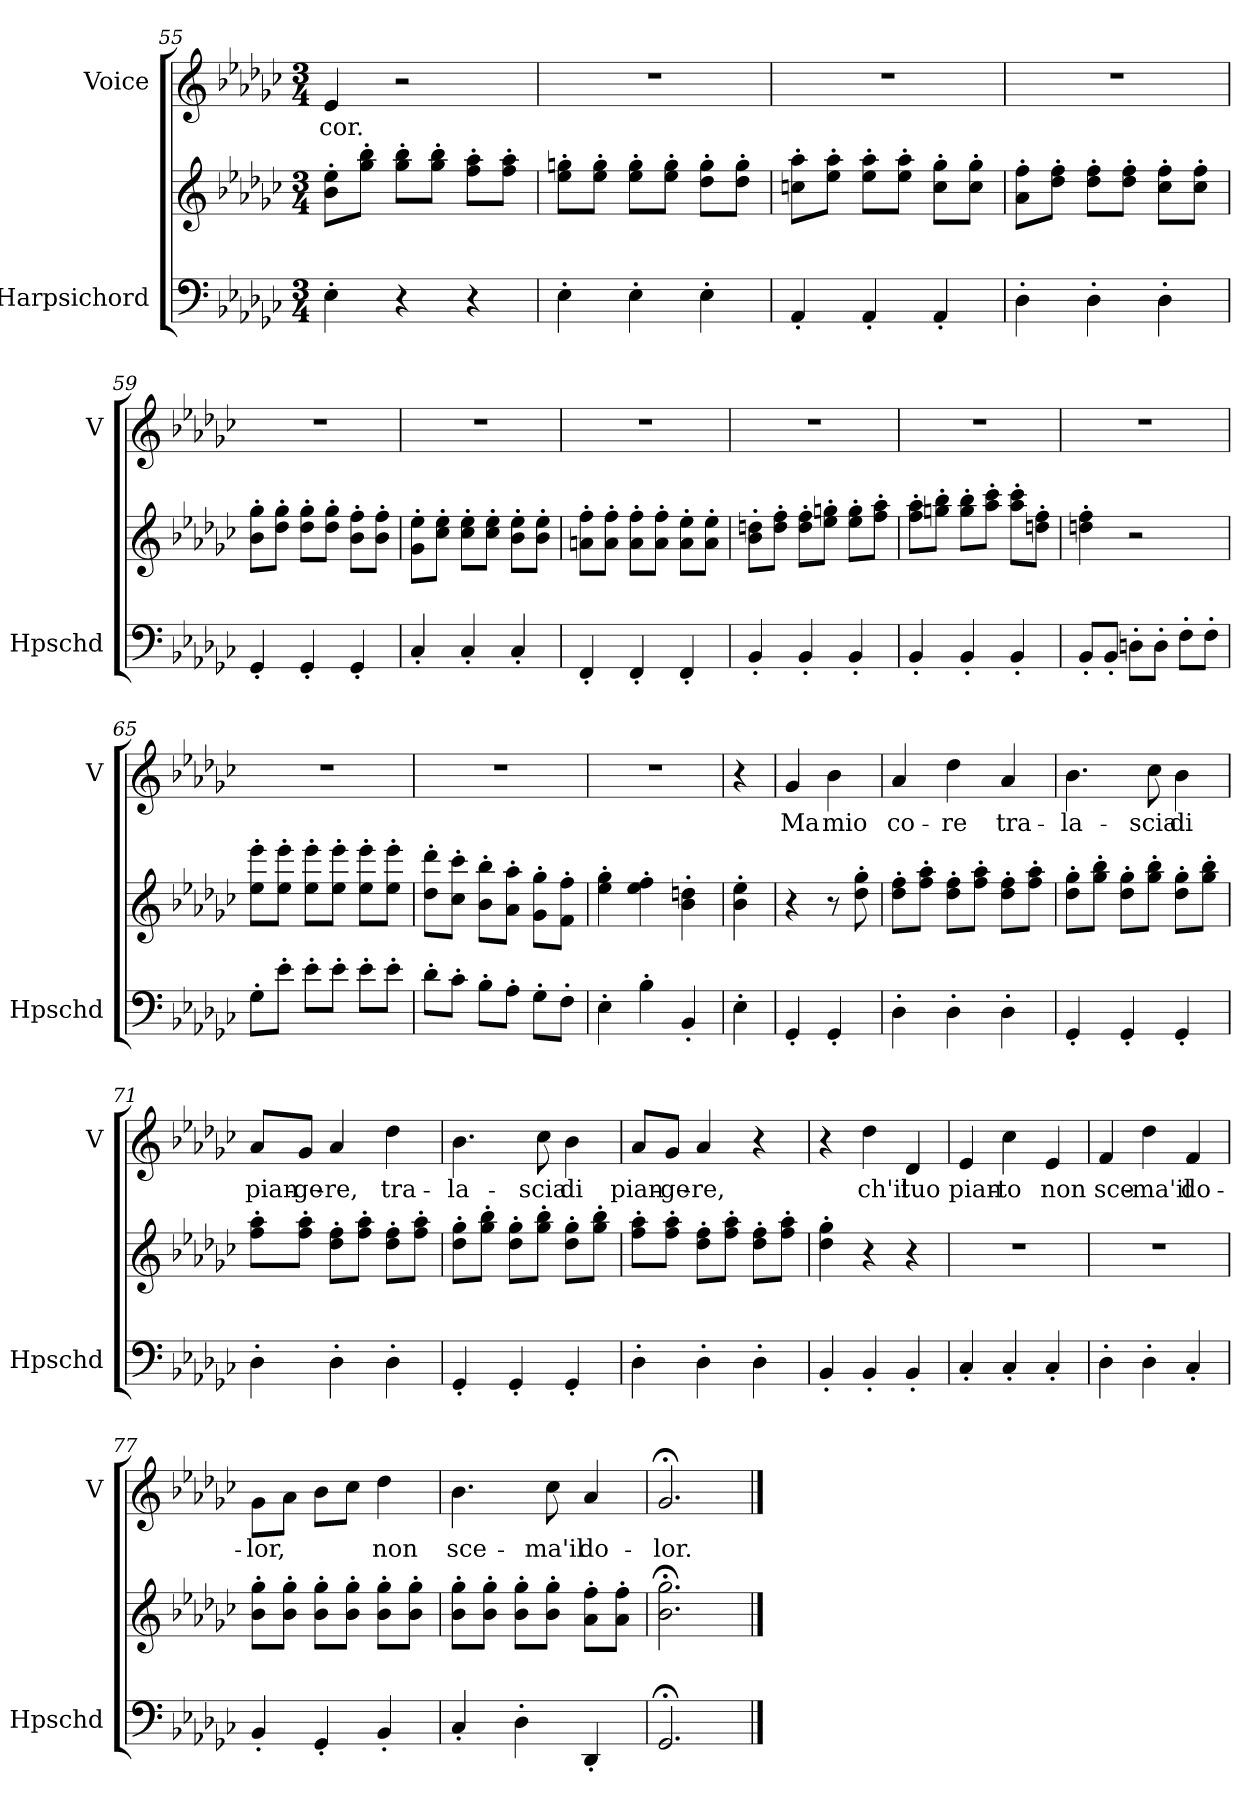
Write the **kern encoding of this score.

**kern	**kern	**kern	**text
*part2	*part2	*part1	*part1
*staff3	*staff2	*staff1	*staff1
*I"Harpsichord	*	*I"Voice	*
*I'Hpschd	*	*I'V	*
!!LO:LB:g=z
*clefF4	*clefG2	*clefG2	*
*k[b-e-a-d-g-c-]	*k[b-e-a-d-g-c-]	*k[b-e-a-d-g-c-]	*
*M3/4	*M3/4	*M3/4	*
=55	=55	=55	=55
!	!	!	!LO:LY:b
4E-'\	8b-\' 8ee-\'L	4e-/	cor.
.	8gg-\' 8bb-\'J	.	.
4r	8gg-\' 8bb-\'L	2r	.
.	8gg-\' 8bb-\'J	.	.
4r	8ff\' 8aa-\'L	.	.
.	8ff\' 8aa-\'J	.	.
=56	=56	=56	=56
4E-'\	8ee-\' 8ggn\'L	2.r	.
.	8ee-\' 8gg\'J	.	.
4E-'\	8ee-\' 8gg\'L	.	.
.	8ee-\' 8gg\'J	.	.
4E-'\	8dd-\' 8gg\'L	.	.
.	8dd-\' 8gg\'J	.	.
=57	=57	=57	=57
4AA-'/	8ccn\' 8aa-\'L	2.r	.
.	8ee-\' 8aa-\'J	.	.
4AA-'/	8ee-\' 8aa-\'L	.	.
.	8ee-\' 8aa-\'J	.	.
4AA-'/	8cc\' 8gg-\'L	.	.
.	8cc\' 8gg-\'J	.	.
=58	=58	=58	=58
4D-'\	8a-\' 8ff\'L	2.r	.
.	8dd-\' 8ff\'J	.	.
4D-'\	8dd-\' 8ff\'L	.	.
.	8dd-\' 8ff\'J	.	.
4D-'\	8cc-\' 8ff\'L	.	.
.	8cc-\' 8ff\'J	.	.
=59	=59	=59	=59
4GG-'/	8b-\' 8gg-\'L	2.r	.
.	8dd-\' 8gg-\'J	.	.
4GG-'/	8dd-\' 8gg-\'L	.	.
.	8dd-\' 8gg-\'J	.	.
4GG-'/	8b-\' 8ff\'L	.	.
.	8b-\' 8ff\'J	.	.
=60	=60	=60	=60
4C-'/	8g-\' 8ee-\'L	2.r	.
.	8cc-\' 8ee-\'J	.	.
4C-'/	8cc-\' 8ee-\'L	.	.
.	8cc-\' 8ee-\'J	.	.
4C-'/	8b-\' 8ee-\'L	.	.
.	8b-\' 8ee-\'J	.	.
!!LO:LB:g=z
=61	=61	=61	=61
4FF'/	8an\' 8ff\'L	2.r	.
.	8a\' 8ff\'J	.	.
4FF'/	8a\' 8ff\'L	.	.
.	8a\' 8ff\'J	.	.
4FF'/	8a\' 8ee-\'L	.	.
.	8a\' 8ee-\'J	.	.
=62	=62	=62	=62
4BB-'/	8b-\' 8ddn\'L	2.r	.
.	8dd\' 8ff\'J	.	.
4BB-'/	8dd\' 8ff\'L	.	.
.	8ee-\' 8ggn\'J	.	.
4BB-'/	8ee-\' 8gg\'L	.	.
.	8ff\' 8aa-\'J	.	.
=63	=63	=63	=63
4BB-'/	8ff\' 8aa-\'L	2.r	.
.	8ggn\' 8bb-\'J	.	.
4BB-'/	8gg\' 8bb-\'L	.	.
.	8aa-\' 8ccc-\'J	.	.
4BB-'/	8aa-\' 8ccc-\'L	.	.
.	8ddn\' 8ff\'J	.	.
=64	=64	=64	=64
8BB-'/L	4ddn\' 4ff\'	2.r	.
8BB-'/J	.	.	.
8Dn'\L	2r	.	.
8D'\J	.	.	.
8F'\L	.	.	.
8F'\J	.	.	.
=65	=65	=65	=65
8G-'\L	8ee-\' 8eee-\'L	2.r	.
8e-'\J	8ee-\' 8eee-\'J	.	.
8e-'\L	8ee-\' 8eee-\'L	.	.
8e-'\J	8ee-\' 8eee-\'J	.	.
8e-'\L	8ee-\' 8eee-\'L	.	.
8e-'\J	8ee-\' 8eee-\'J	.	.
=66	=66	=66	=66
8d-'\L	8dd-\' 8ddd-\'L	2.r	.
8c-'\J	8cc-\' 8ccc-\'J	.	.
8B-'\L	8b-\' 8bb-\'L	.	.
8A-'\J	8a-\' 8aa-\'J	.	.
8G-'\L	8g-\' 8gg-\'L	.	.
8F'\J	8f\' 8ff\'J	.	.
!!LO:LB:g=z
=67	=67	=67	=67
4E-'\	4ee-\' 4gg-\'	2.r	.
4B-'\	4ee-\' 4ff\'	.	.
4BB-'/	4b-\' 4ddn\'	.	.
=68	=68	=68	=68
4E-'\	4b-\' 4ee-\'	4r	.
=68X1	=68X1	=68X1	=68X1
!	!	!	!LO:LY:b
4GG-'/	4r	4g-/	Ma
!	!	!	!LO:LY:b
4GG-'/	8r	4b-\	mio
.	8dd-\' 8gg-\'	.	.
=69	=69	=69	=69
!	!	!	!LO:LY:b
4D-'\	8dd-\' 8ff\'L	4a-/	co-
.	8ff\' 8aa-\'J	.	.
!	!	!	!LO:LY:b
4D-'\	8dd-\' 8ff\'L	4dd-\	-re
.	8ff\' 8aa-\'J	.	.
!	!	!	!LO:LY:b
4D-'\	8dd-\' 8ff\'L	4a-/	tra-
.	8ff\' 8aa-\'J	.	.
=70	=70	=70	=70
!	!	!	!LO:LY:b
4GG-'/	8dd-\' 8gg-\'L	4.b-\	-la-
.	8gg-\' 8bb-\'J	.	.
4GG-'/	8dd-\' 8gg-\'L	.	.
!	!	!	!LO:LY:b
.	8gg-\' 8bb-\'J	8cc-\	-scia
!	!	!	!LO:LY:b
4GG-'/	8dd-\' 8gg-\'L	4b-\	di
.	8gg-\' 8bb-\'J	.	.
=71	=71	=71	=71
!	!	!	!LO:LY:b
4D-'\	8ff\' 8aa-\'L	8a-/L	pian-
!	!	!	!LO:LY:b
.	8ff\' 8aa-\'J	8g-/J	-ge-
!	!	!	!LO:LY:b
4D-'\	8dd-\' 8ff\'L	4a-/	-re,
.	8ff\' 8aa-\'J	.	.
!	!	!	!LO:LY:b
4D-'\	8dd-\' 8ff\'L	4dd-\	tra-
.	8ff\' 8aa-\'J	.	.
=72	=72	=72	=72
!	!	!	!LO:LY:b
4GG-'/	8dd-\' 8gg-\'L	4.b-\	-la-
.	8gg-\' 8bb-\'J	.	.
4GG-'/	8dd-\' 8gg-\'L	.	.
!	!	!	!LO:LY:b
.	8gg-\' 8bb-\'J	8cc-\	-scia
!	!	!	!LO:LY:b
4GG-'/	8dd-\' 8gg-\'L	4b-\	di
.	8gg-\' 8bb-\'J	.	.
!!LO:PB:g=z
=73	=73	=73	=73
!	!	!	!LO:LY:b
4D-'\	8ff\' 8aa-\'L	8a-/L	pian-
!	!	!	!LO:LY:b
.	8ff\' 8aa-\'J	8g-/J	-ge-
!	!	!	!LO:LY:b
4D-'\	8dd-\' 8ff\'L	4a-/	-re,
.	8ff\' 8aa-\'J	.	.
4D-'\	8dd-\' 8ff\'L	4r	.
.	8ff\' 8aa-\'J	.	.
=74	=74	=74	=74
4BB-'/	4dd-\' 4gg-\'	4r	.
!	!	!	!LO:LY:b
4BB-'/	4r	4dd-\	-ch'il
!	!	!	!LO:LY:b
4BB-'/	4r	4d-/	tuo
=75	=75	=75	=75
!	!	!	!LO:LY:b
4C-'/	2.r	4e-/	pian-
!	!	!	!LO:LY:b
4C-'/	.	4cc-\	-to
!	!	!	!LO:LY:b
4C-'/	.	4e-/	non
=76	=76	=76	=76
!	!	!	!LO:LY:b
4D-'\	2.r	4f/	sce-
!	!	!	!LO:LY:b
4D-'\	.	4dd-\	-ma'il
!	!	!	!LO:LY:b
4C-'/	.	4f/	do-
=77	=77	=77	=77
!	!	!	!LO:LY:b
4BB-'/	8b-\' 8gg-\'L	8g-\L	-lor,
.	8b-\' 8gg-\'J	8a-\J	.
4GG-'/	8b-\' 8gg-\'L	8b-\L	.
.	8b-\' 8gg-\'J	8cc-\J	.
!	!	!	!LO:LY:b
4BB-'/	8b-\' 8gg-\'L	4dd-\	non
.	8b-\' 8gg-\'J	.	.
=78	=78	=78	=78
!	!	!	!LO:LY:b
4C-'/	8b-\' 8gg-\'L	4.b-\	sce-
.	8b-\' 8gg-\'J	.	.
4D-'\	8b-\' 8gg-\'L	.	.
!	!	!	!LO:LY:b
.	8b-\' 8gg-\'J	8cc-\	-ma'il
!	!	!	!LO:LY:b
4DD-'/	8a-\' 8ff\'L	4a-/	do-
.	8a-\' 8ff\'J	.	.
=79	=79	=79	=79
!	!	!	!LO:LY:b
2.GG-;</	2.b-\;< 2.gg-\;<	2.g-;</	-lor.
==	==	==	==
*-	*-	*-	*-
